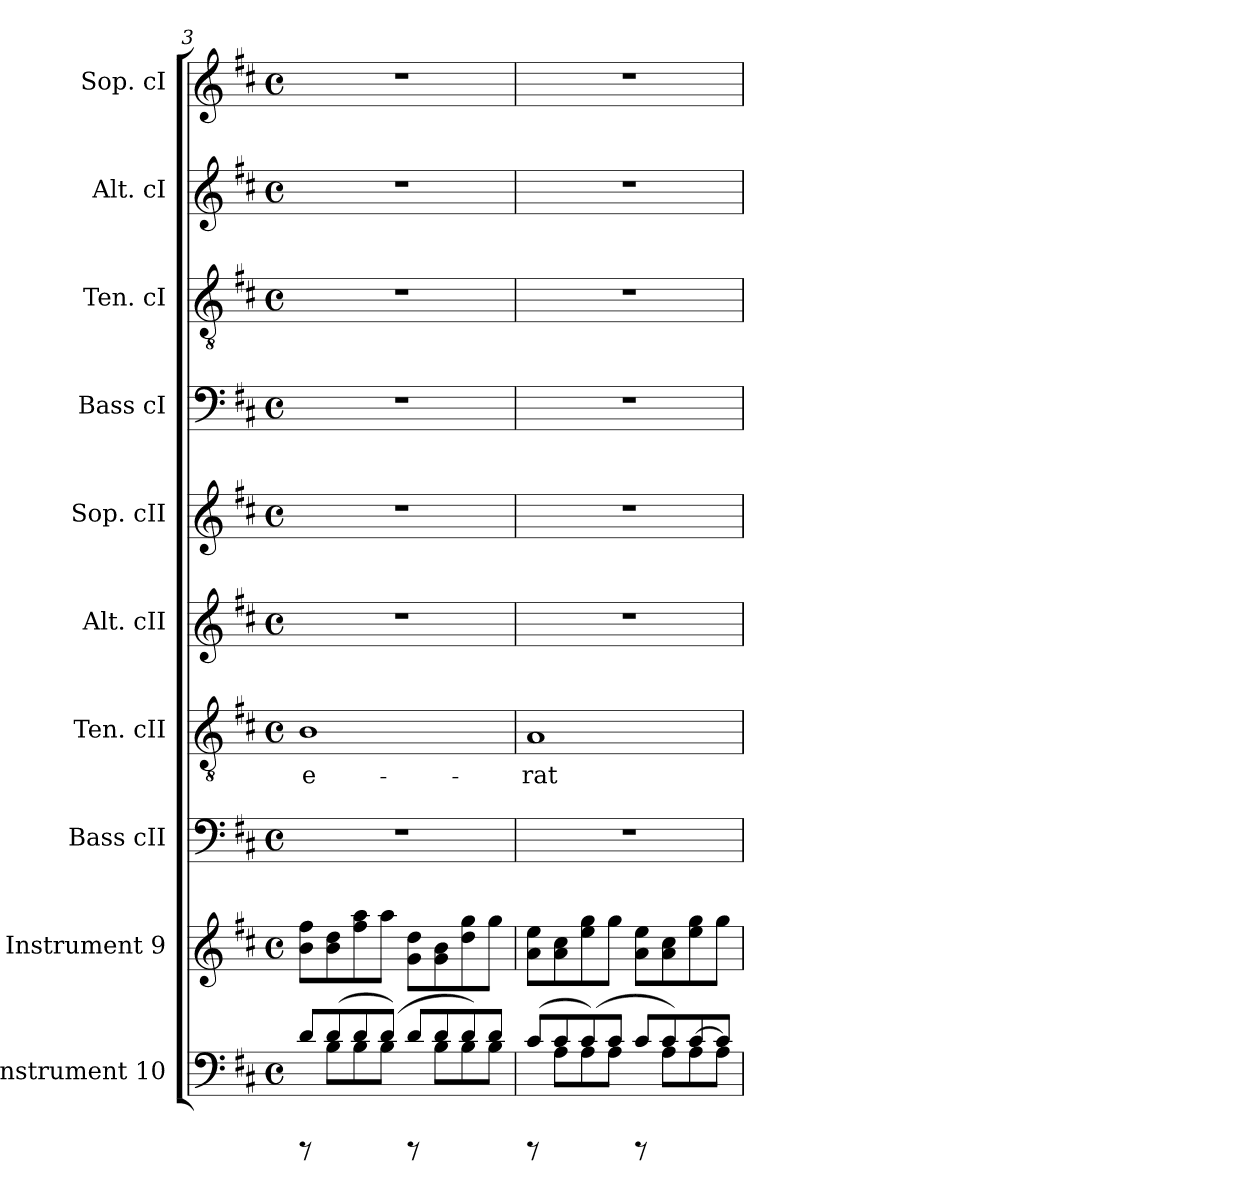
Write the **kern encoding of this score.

**kern	**kern	**kern	**kern	**text	**kern	**kern	**kern	**kern	**kern	**kern
*part10	*part9	*part8	*part7	*part7	*part6	*part5	*part4	*part3	*part2	*part1
*staff10	*staff9	*staff8	*staff7	*staff7	*staff6	*staff5	*staff4	*staff3	*staff2	*staff1
*I"Instrument 10	*I"Instrument 9	*I"Bass cII	*I"Ten. cII	*	*I"Alt. cII	*I"Sop. cII	*I"Bass cI	*I"Ten. cI	*I"Alt. cI	*I"Sop. cI
*	*	*I'Bass cII	*I'Ten. cII	*	*I'Alt. cII	*I'Sop. cII	*I'Bass cI	*I'Ten. cI	*I'Alt. cI	*I'Sop. cI
*clefF4	*clefG2	*clefF4	*clefGv2	*	*clefG2	*clefG2	*clefF4	*clefGv2	*clefG2	*clefG2
*k[f#c#]	*k[f#c#]	*k[f#c#]	*k[f#c#]	*	*k[f#c#]	*k[f#c#]	*k[f#c#]	*k[f#c#]	*k[f#c#]	*k[f#c#]
*D:	*D:	*D:	*D:	*	*D:	*D:	*D:	*D:	*D:	*D:
*M4/4	*M4/4	*M4/4	*M4/4	*	*M4/4	*M4/4	*M4/4	*M4/4	*M4/4	*M4/4
*met(c)	*met(c)	*met(c)	*met(c)	*	*met(c)	*met(c)	*met(c)	*met(c)	*met(c)	*met(c)
=3	=3	=3	=3	=3	=3	=3	=3	=3	=3	=3
*^	*	*	*	*	*	*	*	*	*	*
!	!	!	!	!	!LO:LY:b:cj	!	!	!	!	!	!
8d/L	8rCCC	8ff#\ 8b\L	1r	1B	e-	1r	1r	1r	1r	1r	1r
(<8d/	8B\L	8dd\ 8b\	.	.	.	.	.	.	.	.	.
8d/	8B\	8aa\ 8ff#\	.	.	.	.	.	.	.	.	.
(<8d/J)	8B\J	8aa\J	.	.	.	.	.	.	.	.	.
8d/L	8rCCC	8dd\ 8g\L	.	.	.	.	.	.	.	.	.
8d/	8B\L	8b\ 8g\	.	.	.	.	.	.	.	.	.
8d/)	8B\	8gg\ 8dd\	.	.	.	.	.	.	.	.	.
8d/J	8B\J	8gg\J	.	.	.	.	.	.	.	.	.
=4	=4	=4	=4	=4	=4	=4	=4	=4	=4	=4	=4
!	!	!	!	!	!LO:LY:b:cj	!	!	!	!	!	!
(>8c#/L	8rCCC	8ee\ 8a\L	1r	1A	-rat	1r	1r	1r	1r	1r	1r
8c#/	8A\L	8cc#\ 8a\	.	.	.	.	.	.	.	.	.
(>8c#/)	8A\	8gg\ 8ee\	.	.	.	.	.	.	.	.	.
8c#/J	8A\J	8gg\J	.	.	.	.	.	.	.	.	.
8c#/L	8rCCC	8ee\ 8a\L	.	.	.	.	.	.	.	.	.
8c#/)	8A\L	8cc#\ 8a\	.	.	.	.	.	.	.	.	.
[>8c#/	8A\	8gg\ 8ee\	.	.	.	.	.	.	.	.	.
8c#/J]	8A\J	8gg\J	.	.	.	.	.	.	.	.	.
*v	*v	*	*	*	*	*	*	*	*	*	*
=	=	=	=	=	=	=	=	=	=	=
*-	*-	*-	*-	*-	*-	*-	*-	*-	*-	*-
